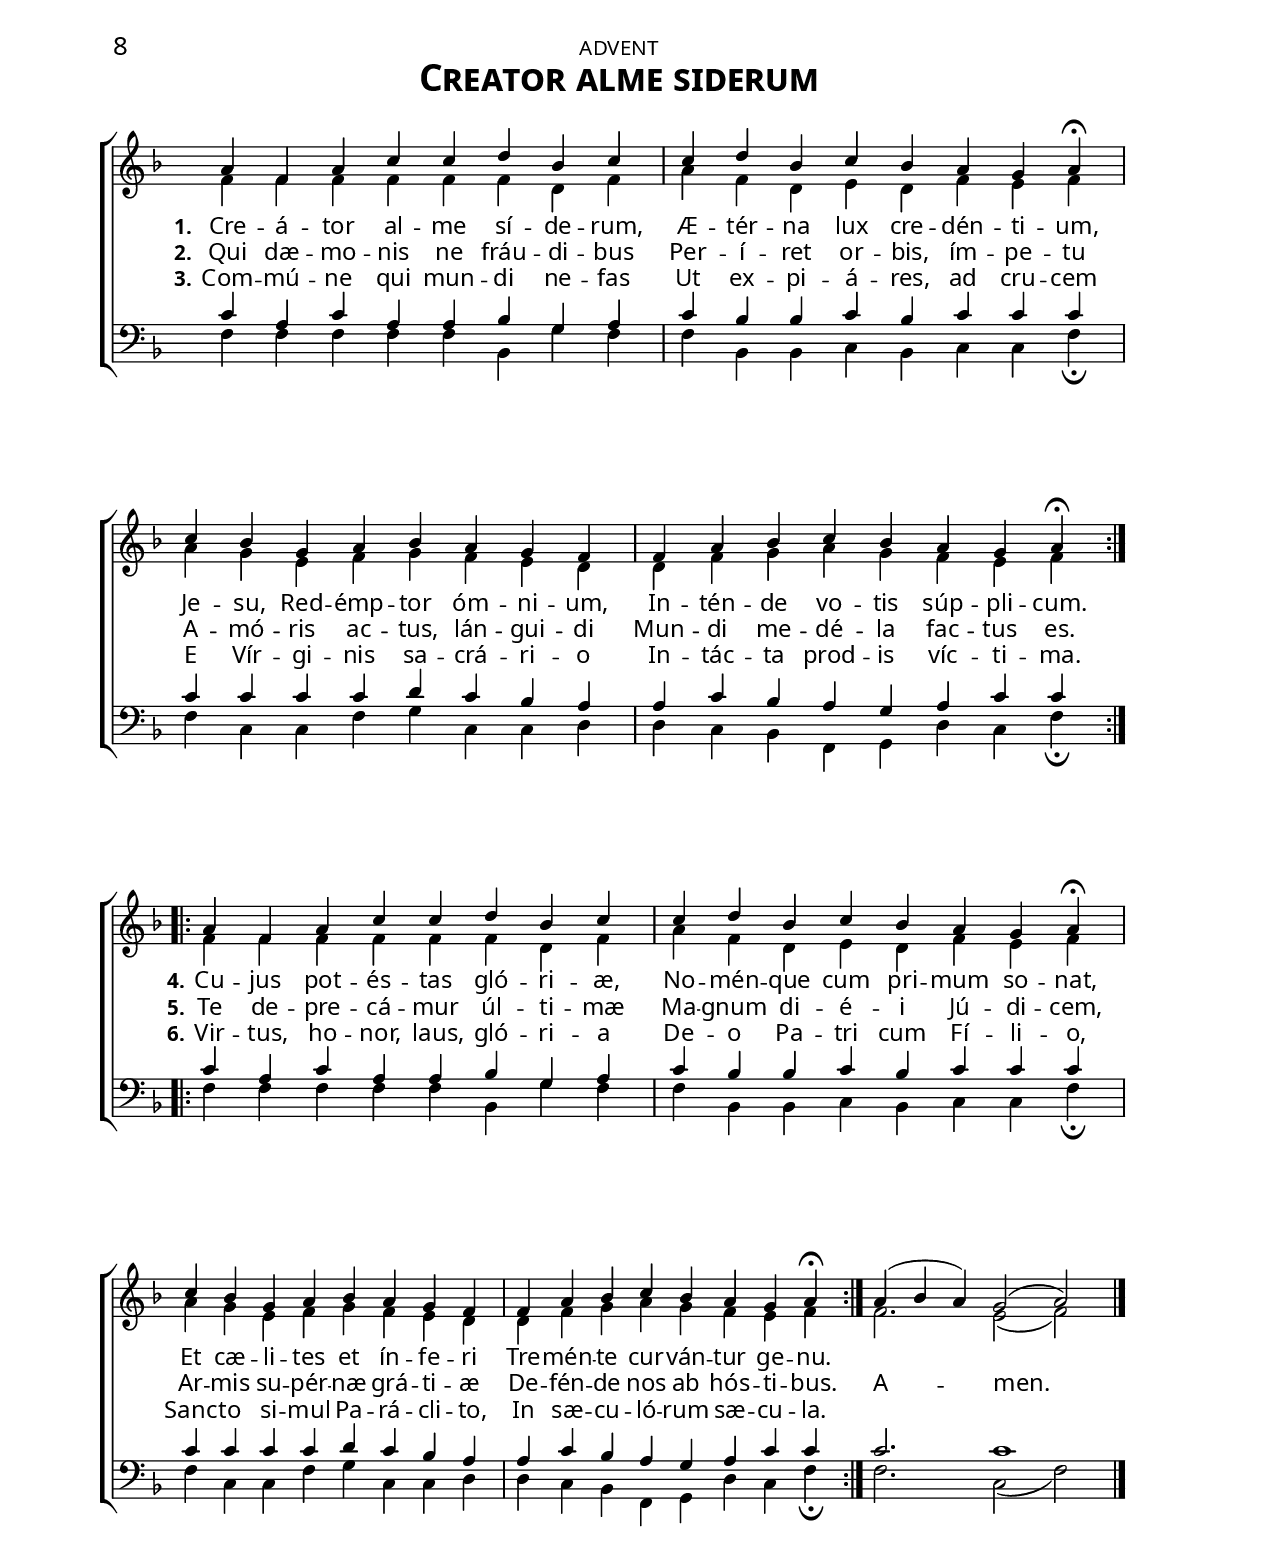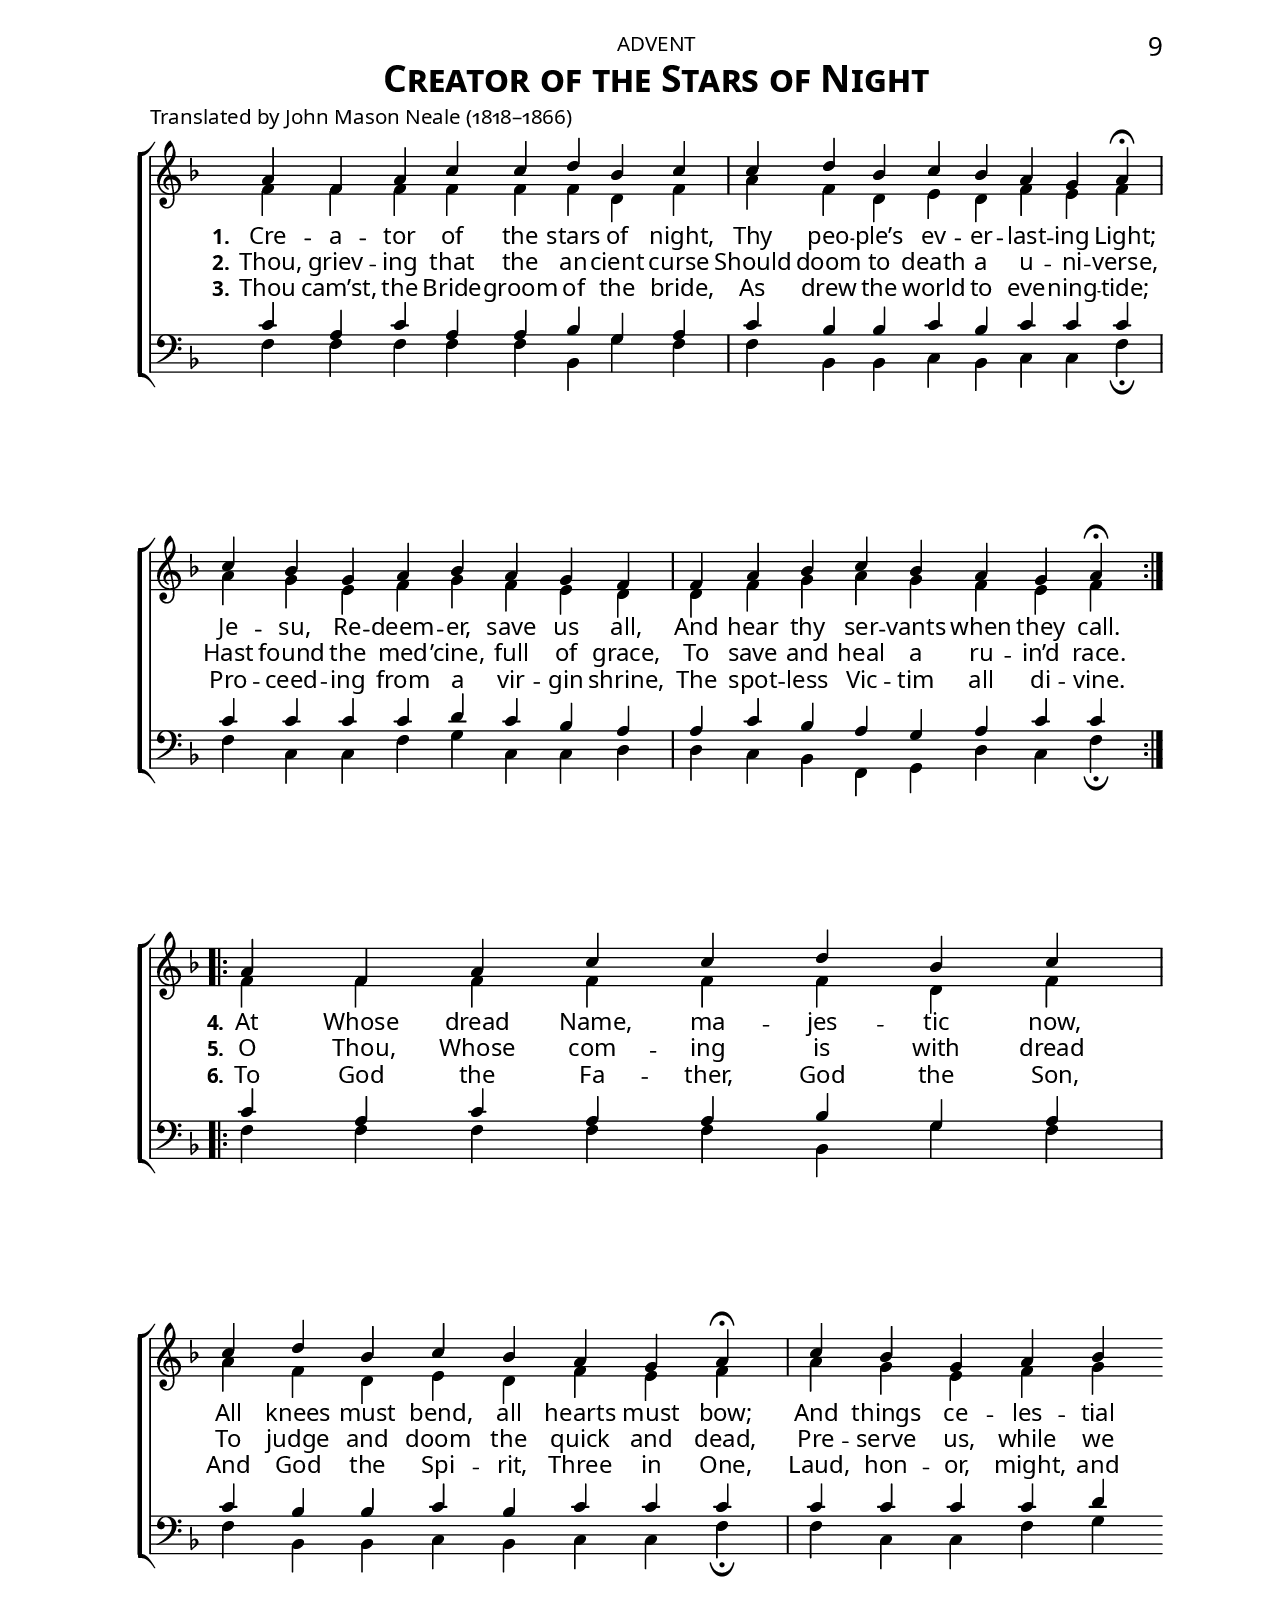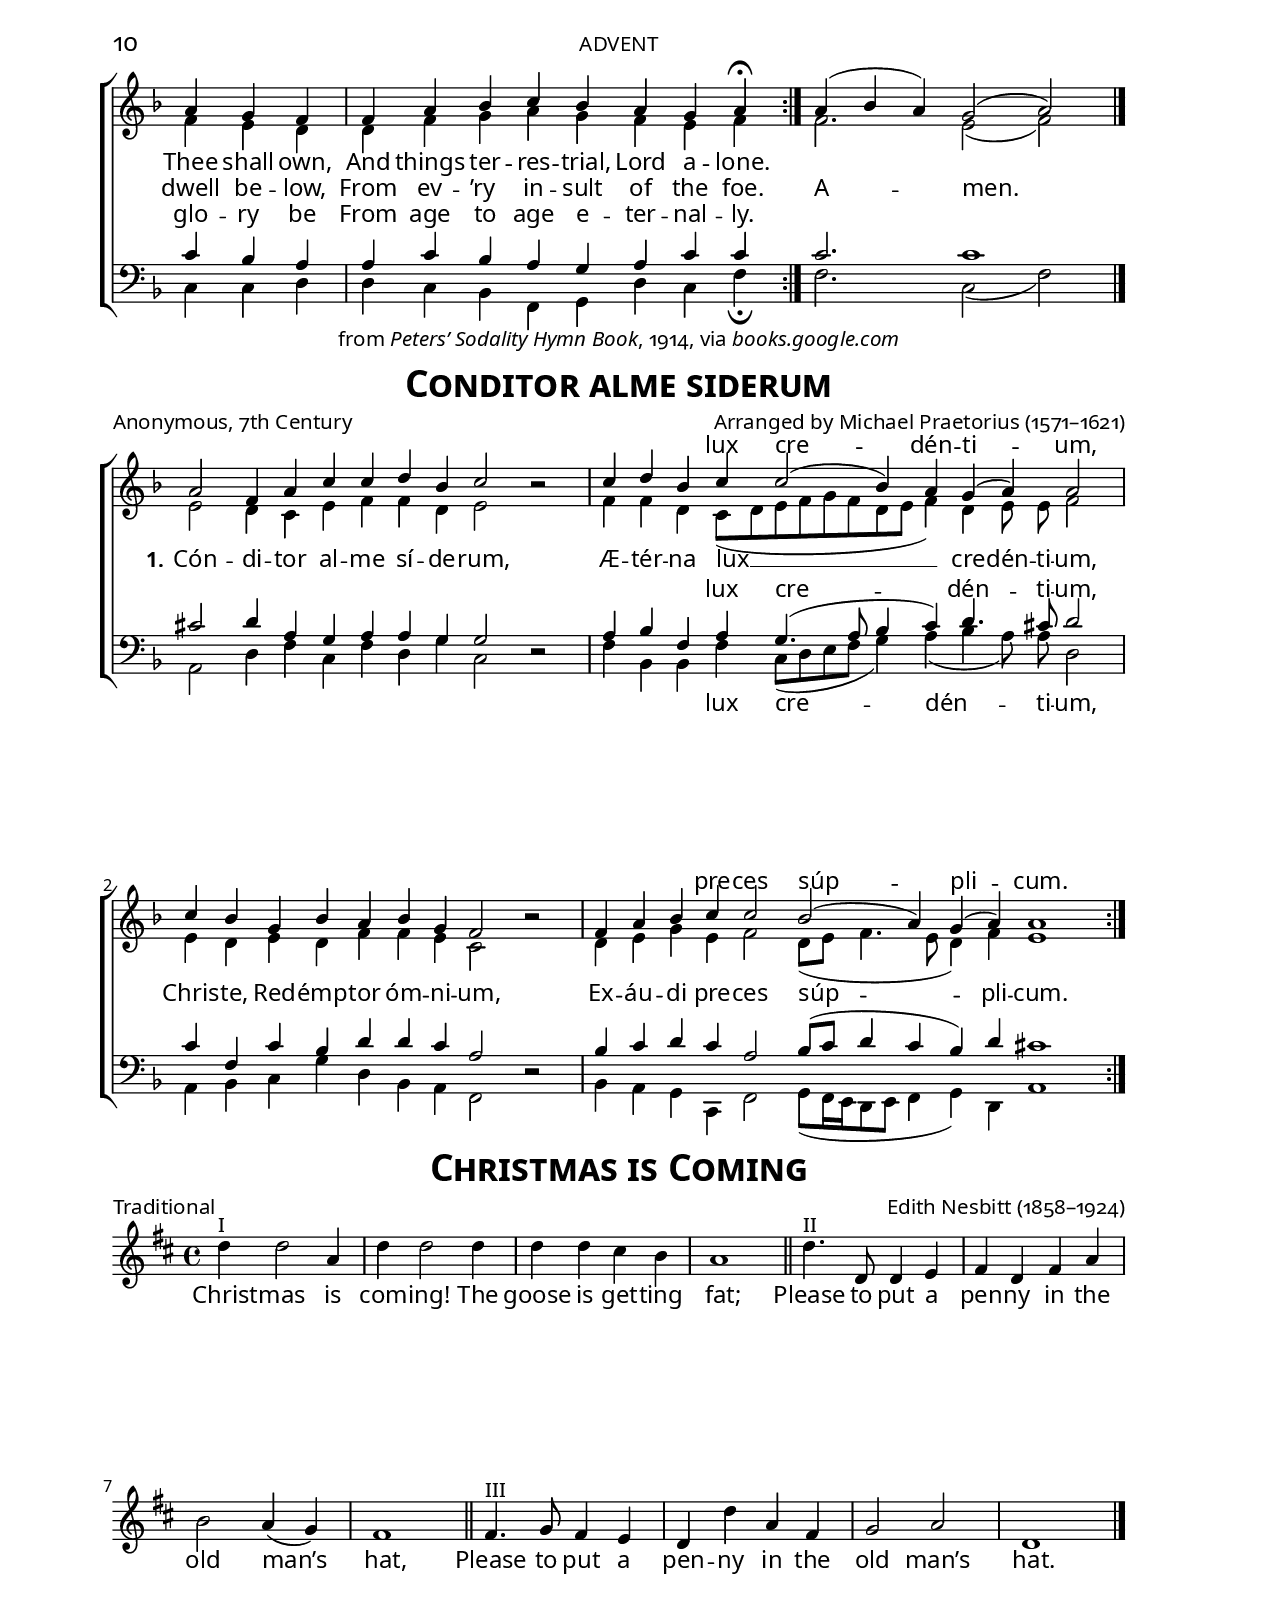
\version "2.14.2"
\include "util.ly"
\version "2.14.2"
#(set-global-staff-size 18) \paper{ #(define fonts (make-pango-font-tree "Garamond Premier Pro" "Garamond Premier Pro" "Garamond Premier Pro" (/ 18 20))) }
\header {tagline = ""}
\paper {
  print-all-headers = ##t
  paper-height = 11\in
  paper-width = 8.5\in
  indent = 0\in
  %system-system-spacing = #'((basic-distance . 10) (padding . 0))
  system-system-spacing =
    #'((basic-distance . 0)
       (minimum-distance . 0)
       (padding . -10)
       (stretchability . 100))
  score-markup-spacing =
    #'((basic-distance . 0)
       (minimum-distance . 0)
       (padding . 0)
       (stretchability . 0))
  markup-system-spacing =
    #'((basic-distance . 0)
       (minimum-distance . 0)
       (padding . 0)
       (stretchability . 0))
  ragged-last-bottom = ##f
  ragged-bottom = ##f
  two-sided = ##t
  inner-margin = 1\in
  outer-margin = 0.75\in
  top-margin = 0.26\in
  bottom-margin = 0.25\in
  first-page-number = #008
  print-first-page-number = ##t
  headerLine = \markup{\override #'(font-name . "Garamond Premier Pro") \smallCaps advent}
  oddHeaderMarkup = \markup\fill-line{
     \override #'(font-name . "Garamond Premier Pro")\abs-fontsize #12.5
     \combine 
        \fill-line{"" \on-the-fly #print-page-number-check-first
        \oldStylePageNum""
        }
        \fill-line{\headerLine}
  }
  evenHeaderMarkup = \markup {
     \override #'(font-name . "Garamond Premier Pro")\abs-fontsize #12.5
     \combine
        \on-the-fly #print-page-number-check-first
        \oldStylePageNum""
        \fill-line{\headerLine}
  }
}
global = {
  \key f \major
  \time 6/8
  \autoBeamOff
  \override DynamicLineSpanner #'staff-padding = #0.0
  \override DynamicLineSpanner #'Y-extent = #'(-1 . 1)
  \set Score.timing = ##f
}

sopMusic = \relative c'' {
  \repeat volta 2 {
    a4 f a
    c c d bes
    c \bar "|"
    c d bes
    c bes a g
    a\fermata \bar "|"
    
    c bes g
    a bes a g
    f \bar "|"
    f a bes
    c bes a g
    a\fermata
  }
}
sopAmen = \relative c'' {
  a4( bes a) g2( a) \bar "|."
}
sopWords = \lyricmode {
  
}

altoMusic = \relative c' {
  f4 f f
  f f f d
  f
  a f d
  e d f e
  f \bar "|"
  
  a g e
  f g f e
  d
  d f g
  a g f e
  f
}
altoAmen = \relative c' {
  f2. e2( f)
}
altoWords = \lyricmode {
  \dropLyricsIX
  \set stanza = #"1."
  Cre -- á -- tor al -- me sí -- de -- rum,
  Æ -- tér -- na lux cre -- dén -- ti -- um,
  Je -- su, Red -- émp -- tor óm -- ni -- um,
  In -- tén -- de vo -- tis súp -- pli -- cum.

  \set stanza = #"4."
  Cu -- jus pot -- és -- tas gló -- ri -- æ,
  No -- mén -- que cum pri -- mum so -- nat,
  Et cæ -- li -- tes et ín -- fe -- ri
  Tre -- mén -- te cur -- ván -- tur ge -- nu.
}
altoWordsII = \lyricmode {
  \dropLyricsIX
%\markup\italic
  \set stanza = #"2."
  Qui dæ -- mo -- nis ne fráu -- di -- bus
  Per -- í -- ret or -- bis, ím -- pe -- tu
  A -- mó -- ris ac -- tus, lán -- gui -- di
  Mun -- di me -- dé -- la fac -- tus es.

  \set stanza = #" 5."
  Te de -- pre -- cá -- mur úl -- ti -- mæ
  Ma -- gnum di -- é -- i Jú -- di -- cem,
  Ar -- mis su -- pér -- næ grá -- ti -- æ
  De -- fén -- de nos ab hós -- ti -- bus.

  A -- men.
}
altoWordsIII = \lyricmode {
  \dropLyricsIX
  \set stanza = #"3."
  Com -- mú -- ne qui mun -- di ne -- fas
  Ut ex -- pi -- á -- res, ad cru -- cem
  E Vír -- gi -- nis sa -- crá -- ri -- o
  In -- tác -- ta prod -- is víc -- ti -- ma.

  \set stanza = #" 6."
  Vir -- tus, ho -- nor, laus, gló -- ri -- a
  De -- o Pa -- tri cum Fí -- li -- o,
  Sanc -- to si -- mul Pa -- rá -- cli -- to,
  In sæ -- cu -- ló -- rum sæ -- cu -- la.
}
altoWordsIV = \lyricmode {
  \dropLyricsVII
  \set stanza = #"4. "
  \set ignoreMelismata = ##t
}
altoWordsV = \lyricmode {
  \dropLyricsVII
  \set stanza = #"5. "
  \set ignoreMelismata = ##t
}
altoWordsVI = \lyricmode {
  \dropLyricsVII
  \set stanza = #"6. "
  \set ignoreMelismata = ##t
}
tenorMusic = \relative c' {
  c4 a c
  a a bes g
  a
  c bes bes
  c bes c c
  c \bar "|"
  
  c c c
  c d c bes
  a
  a c bes
  a g a c
  c
}
tenorAmen = \relative c' {
  c2. c1
}
tenorWords = \lyricmode {

}

bassMusic = \relative c {
  f4 f f
  f f bes, g'
  f
  f bes, bes
  c bes c c
  f\fermata \bar "|"
  
  f c c
  f g c, c
  d
  d c bes
  f g d' c
  f\fermata
}
bassAmen = \relative c {
  f2. c2( f)
}
bassWords = \lyricmode {

}

pianoRH = \relative c' {
  
}
pianoLH = \relative c' {
  
}

\score {
  <<
   \new ChoirStaff <<
    \new Staff = women <<
      \new Voice = "sopranos" { \voiceOne << \global {\repeat unfold2 \sopMusic \sopAmen}>> }
      \new Voice = "altos" { \voiceTwo << \global {\repeat unfold2 \altoMusic \altoAmen} >> }
    >>
    \new Lyrics \with { alignAboveContext = #"women" \override VerticalAxisGroup #'nonstaff-relatedstaff-spacing = #'((basic-distance . 1))} \lyricsto "sopranos" \sopWords
    \new Lyrics = "altosVI"  \with { alignBelowContext = #"women" \override VerticalAxisGroup #'nonstaff-relatedstaff-spacing = #'((basic-distance . 1))} \lyricsto "altos" \altoWordsVI
    \new Lyrics = "altosV"  \with { alignBelowContext = #"women" \override VerticalAxisGroup #'nonstaff-relatedstaff-spacing = #'((basic-distance . 1))} \lyricsto "altos" \altoWordsV
    \new Lyrics = "altosIV"  \with { alignBelowContext = #"women" \override VerticalAxisGroup #'nonstaff-relatedstaff-spacing = #'((basic-distance . 1))} \lyricsto "altos" \altoWordsIV
    \new Lyrics = "altosIII"  \with { alignBelowContext = #"women" \override VerticalAxisGroup #'nonstaff-relatedstaff-spacing = #'((basic-distance . 1))} \lyricsto "altos" \altoWordsIII
    \new Lyrics = "altosII"  \with { alignBelowContext = #"women" \override VerticalAxisGroup #'nonstaff-relatedstaff-spacing = #'((basic-distance . 1))} \lyricsto "altos" \altoWordsII
    \new Lyrics = "altos"  \with { alignBelowContext = #"women" \override VerticalAxisGroup #'nonstaff-relatedstaff-spacing = #'((padding . -0.5))} \lyricsto "altos" \altoWords
   \new Staff = men <<
      \clef bass
      \new Voice = "tenors" { \voiceOne << \global {\repeat unfold2  \tenorMusic \tenorAmen} >> }
      \new Voice = "basses" { \voiceTwo << \global {\repeat unfold2 \bassMusic \bassAmen} >> }
    >>
    \new Lyrics \with { alignAboveContext = #"men" \override VerticalAxisGroup #'nonstaff-relatedstaff-spacing = #'((basic-distance . 1)) } \lyricsto "tenors" \tenorWords
    \new Lyrics \with { alignBelowContext = #"men" \override VerticalAxisGroup #'nonstaff-relatedstaff-spacing = #'((basic-distance . 1)) } \lyricsto "basses" \bassWords
  >>
%    \new PianoStaff << \new Staff { \new Voice { \pianoRH } } \new Staff { \clef "bass" \pianoLH } >>
  >>
  \layout {
  \context {
    \Lyrics
    \override LyricText #'font-size = #1.3
  }
    #(define fonts (make-pango-font-tree "Garamond Premier Pro" "Garamond Premier Pro" "Garamond Premier Pro" (/ 18 20)))
    \context {
      \Score
      %\override SpacingSpanner #'base-shortest-duration = #(ly:make-moment 1 8)
      %\override SpacingSpanner #'common-shortest-duration = #(ly:make-moment 1 4)
    }
    \context {
      % Remove all empty staves
      \Staff
      \RemoveEmptyStaves \override VerticalAxisGroup #'remove-first = ##t
      \remove "Time_signature_engraver"
    }
    \context {
      \Lyrics
      \override LyricText #'X-offset = #center-on-word
    }
  }
  \header {
    title = \markup{\override #'(font-name . "Garamond Premier Pro Semibold"){ \abs-fontsize #18 \smallCapsOldStyle"Creator alme siderum"}}
    %subtitle = \markup{\override #'(font-name . "Garamond Premier Pro"){ \abs-fontsize #12.5 "(Vesper Hymn for Sundays in Advent)"}}
    %arranger = \markup\oldStyleNum"Edited by Benjamin Bloomfield (1984–)"
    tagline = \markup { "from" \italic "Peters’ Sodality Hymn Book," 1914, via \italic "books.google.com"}
  }
}
\markup\vspace#0.5

















global = {
  \key f \major
  \time 6/8
  \autoBeamOff
  \override DynamicLineSpanner #'staff-padding = #0.0
  \override DynamicLineSpanner #'Y-extent = #'(-1 . 1)
  \set Score.timing = ##f
}

sopMusic = \relative c'' {
  \repeat volta 2 {
    a4 f a
    c c d bes
    c \bar "|"
    c d bes
    c bes a g
    a\fermata \bar "|"
    
    c bes g \bar""
    a bes \bar"" a g
    f \bar "|"
    f a bes
    c bes a g
    a\fermata
  }
}
sopAmen = \relative c'' {
  a4( bes a) g2( a) \bar "|."
}
sopWords = \lyricmode {
  
}

altoMusic = \relative c' {
  f4 f f
  f f f d
  f
  a f d
  e d f e
  f \bar "|"
  
  a g e
  f g f e
  d
  d f g
  a g f e
  f
}
altoAmen = \relative c' {
  f2. e2( f)
}
altoWords = \lyricmode {
  \dropLyricsIX
  \set stanza = #"1."
  Cre -- a -- tor of the stars of night,
  Thy peo -- ple’s ev -- er -- last -- ing Light;
  Je -- su, Re -- deem -- er, save us all,
  And hear thy ser -- vants when they call.

  \set stanza = #"4."
  At Whose dread Name, ma -- jes -- tic now,
  All knees must bend, all hearts must bow;
  And things ce -- les -- tial Thee shall own,
  And things ter -- res -- trial, Lord a -- lone.
}
altoWordsII = \lyricmode {
  \dropLyricsIX
%\markup\italic
  \set stanza = #"2."
  Thou, griev -- ing that the an -- cient curse
  Should doom to death a u -- ni -- verse,
  Hast found the med -- ’cine, full of grace,
  To save and heal a ru -- in’d race.
  
  \set stanza = #" 5."
  O Thou, Whose com -- ing is with dread
  To judge and doom the quick and dead,
  Pre -- serve us, while we dwell be -- low,
  From ev -- ’ry in -- sult of the foe.

  A -- men.
}
altoWordsIII = \lyricmode {
  \dropLyricsIX
  \set stanza = #"3."
  Thou cam’st, the Bride -- groom of the bride,
  As drew the world to eve -- ning -- tide;
  Pro -- ceed -- ing from a vir -- gin shrine,
  The spot -- less Vic -- tim all di -- vine.

  \set stanza = #" 6."
  To God the Fa -- ther, God the Son,
  And God the Spi -- rit, Three in One,
  Laud, hon -- or, might, and glo -- ry be
  From age to age e -- ter -- nal -- ly.
}
altoWordsIV = \lyricmode {
  \set stanza = #"4. "
  \set ignoreMelismata = ##t
}
altoWordsV = \lyricmode {
  \set stanza = #"5. "
  \set ignoreMelismata = ##t
}
altoWordsVI = \lyricmode {
  \set stanza = #"6. "
  \set ignoreMelismata = ##t
}
tenorMusic = \relative c' {
  c4 a c
  a a bes g
  a
  c bes bes
  c bes c c
  c \bar "|"
  
  c c c
  c d c bes
  a
  a c bes
  a g a c
  c
}
tenorAmen = \relative c' {
  c2. c1
}
tenorWords = \lyricmode {

}

bassMusic = \relative c {
  f4 f f
  f f bes, g'
  f
  f bes, bes
  c bes c c
  f\fermata \bar "|"
  
  f c c
  f g c, c
  d
  d c bes
  f g d' c
  f\fermata
}
bassAmen = \relative c {
  f2. c2( f)
}
bassWords = \lyricmode {

}

pianoRH = \relative c' {
  
}
pianoLH = \relative c' {
  
}

\score {
  <<
   \new ChoirStaff <<
    \new Staff = women <<
      \new Voice = "sopranos" { \voiceOne << \global {\repeat unfold2 \sopMusic \sopAmen}>> }
      \new Voice = "altos" { \voiceTwo << \global {\repeat unfold2 \altoMusic \altoAmen} >> }
    >>
    \new Lyrics \with { alignAboveContext = #"women" \override VerticalAxisGroup #'nonstaff-relatedstaff-spacing = #'((basic-distance . 1))} \lyricsto "sopranos" \sopWords
    \new Lyrics = "altosVI"  \with { alignBelowContext = #"women" \override VerticalAxisGroup #'nonstaff-relatedstaff-spacing = #'((basic-distance . 1))} \lyricsto "altos" \altoWordsVI
    \new Lyrics = "altosV"  \with { alignBelowContext = #"women" \override VerticalAxisGroup #'nonstaff-relatedstaff-spacing = #'((basic-distance . 1))} \lyricsto "altos" \altoWordsV
    \new Lyrics = "altosIV"  \with { alignBelowContext = #"women" \override VerticalAxisGroup #'nonstaff-relatedstaff-spacing = #'((basic-distance . 1))} \lyricsto "altos" \altoWordsIV
    \new Lyrics = "altosIII"  \with { alignBelowContext = #"women" \override VerticalAxisGroup #'nonstaff-relatedstaff-spacing = #'((basic-distance . 1))} \lyricsto "altos" \altoWordsIII
    \new Lyrics = "altosII"  \with { alignBelowContext = #"women" \override VerticalAxisGroup #'nonstaff-relatedstaff-spacing = #'((basic-distance . 1))} \lyricsto "altos" \altoWordsII
    \new Lyrics = "altos"  \with { alignBelowContext = #"women" \override VerticalAxisGroup #'nonstaff-relatedstaff-spacing = #'((padding . -0.5))} \lyricsto "altos" \altoWords
   \new Staff = men <<
      \clef bass
      \new Voice = "tenors" { \voiceOne << \global {\repeat unfold2  \tenorMusic \tenorAmen} >> }
      \new Voice = "basses" { \voiceTwo << \global {\repeat unfold2 \bassMusic \bassAmen} >> }
    >>
    \new Lyrics \with { alignAboveContext = #"men" \override VerticalAxisGroup #'nonstaff-relatedstaff-spacing = #'((basic-distance . 1)) } \lyricsto "tenors" \tenorWords
    \new Lyrics \with { alignBelowContext = #"men" \override VerticalAxisGroup #'nonstaff-relatedstaff-spacing = #'((basic-distance . 1)) } \lyricsto "basses" \bassWords
  >>
%    \new PianoStaff << \new Staff { \new Voice { \pianoRH } } \new Staff { \clef "bass" \pianoLH } >>
  >>
  \layout {
  \context {
    \Lyrics
    \override LyricText #'font-size = #1.3
  }
    \context {
      \Score
      %\override SpacingSpanner #'base-shortest-duration = #(ly:make-moment 1 8)
      %\override SpacingSpanner #'common-shortest-duration = #(ly:make-moment 1 4)
    }
    \context {
      % Remove all empty staves
      \Staff
      \RemoveEmptyStaves \override VerticalAxisGroup #'remove-first = ##t
      \remove "Time_signature_engraver"
    }
    \context {
      \Lyrics
      \override LyricText #'X-offset = #center-on-word
    }
  }
  \header {
    title = \markup{\override #'(font-name . "Garamond Premier Pro Semibold"){ \abs-fontsize #18 \smallCapsOldStyle"Creator of the Stars of Night"}}
    poet = \markup\oldStyleNum"Translated by John Mason Neale (1818–1866)"
    %arranger = \markup\oldStyleNum"Edited by Benjamin Bloomfield (1984–)"
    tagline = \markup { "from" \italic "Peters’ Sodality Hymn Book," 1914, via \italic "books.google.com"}
  }
}
\markup \fill-line{\concat{ "from " \italic "Peters’ Sodality Hymn Book" \oldStyleNum", 1914, via " \italic "books.google.com"}}
\markup\vspace#0




























%IF_NOT_6.14
global = {
  \key f \major
  \time 16/4
  \autoBeamOff
}

sopMusic = \relative c'' {
  \repeat volta 2 {
    \partial 4*12 a2 f4 a c c d bes c2 b\rest |
    \partial 4*12 c4 d bes c c2( bes4) a g( a) a2 |
    \partial 4*11 c4 bes g bes a bes g f2 b\rest |
    \partial 4*15 f4 a bes c c2 bes( a4) g( a) a1
  }
}
sopWords = \lyricmode {
  \repeat unfold 11 \skip1
  lux cre -- dén -- ti -- um,
  
  \repeat unfold 11 \skip1
  \dropLyricsIV
  pre -- ces súp -- pli -- cum.
}

altoMusic = \relative c' {
  \partial 4*12 e2 d4 c e f f d e2 s |
  \partial 4*12 f4 f d c8([ d e f g f d e] f4) d e8 e f2 |
  \partial 4*11 e4 d e d f f e c2 s |
  \partial 4*15 d4 e g e f2 d8[( e] f4. e8 d4) f e1 \bar ":|."
}
altoWords = \lyricmode {
  \dropLyricsVI
  \set stanza = #"1."
  Cón -- di -- tor al -- me sí -- de -- rum,
  Æ -- tér -- na lux __ cre -- dén -- ti -- um,
  \dropLyricsIX
  Chris -- te, Red -- émp -- tor óm -- ni -- um,
  Ex -- áu -- di pre -- ces súp -- pli -- cum.
}
altoWordsII = \lyricmode {
%\markup\italic
}
altoWordsIII = \lyricmode {
}
altoWordsIV = \lyricmode {
  
}

tenorMusic = \relative c' {
  \partial 4*12 cis2 d4 a g a a g g2 s |
  \partial 4*12 a4 bes f a g4.( a8 bes4 c) d4. cis8 d2 |
  \partial 4*11 c4 f, c' bes d d c a2 s |
  \partial 4*15 bes4 c d c a2 bes8([ c] d4 c bes) d cis1 \bar ":|."
}
tenorWords = \lyricmode {
  \repeat unfold 11 \skip1
  \dropLyricsIV
  lux cre -- dén -- ti -- um,
  
}
%  \repeat unfold 11 \skip1
%  pre -- ces súp -- pli -- cum.

bassMusic = \relative c {
  \partial 4*12 a2 d4 f c f d g c,2 d\rest |
  \partial 4*12 f4 bes, bes f' c8[( d e f] g4) a( bes a8) a d,2 |
  \partial 4*11 a4 bes c g' d bes a f2 d'\rest |
  \partial 4*15 bes4 a g c, f2 g8([ f16 e d8 e] f4 g) d a'1 \bar ":|."
}
bassWords = \lyricmode {
  \repeat unfold 11 \skip1
  lux cre -- dén -- ti -- um,
  
}
%  \repeat unfold 11 \skip1
%  pre -- ces súp -- pli -- cum.

\score {
  <<
   \new ChoirStaff <<
    \new Staff = women <<
      \new Voice = "sopranos" { \voiceOne << \global \sopMusic >> }
      \new Voice = "altos" { \voiceTwo << \global \altoMusic >> }
    >>
    \new Lyrics \with { alignAboveContext = #"women"  \override VerticalAxisGroup #'nonstaff-relatedstaff-spacing = #'((basic-distance . 1))} \lyricsto "sopranos" \sopWords
    \new Lyrics = "altosIV"  \with { alignBelowContext = #"women" \override VerticalAxisGroup #'nonstaff-relatedstaff-spacing = #'((basic-distance . 1))} \lyricsto "altos" \altoWordsIV
    \new Lyrics = "altosIII"  \with { alignBelowContext = #"women" \override VerticalAxisGroup #'nonstaff-relatedstaff-spacing = #'((basic-distance . 1))} \lyricsto "altos" \altoWordsIII
    \new Lyrics = "altosII"  \with { alignBelowContext = #"women" \override VerticalAxisGroup #'nonstaff-relatedstaff-spacing = #'((basic-distance . 1))} \lyricsto "altos" \altoWordsII
    \new Lyrics = "altos"  \with { alignBelowContext = #"women" \override VerticalAxisGroup #'nonstaff-relatedstaff-spacing = #'((padding . -0.5))} \lyricsto "altos" \altoWords
   \new Staff = men <<
      \clef bass
      \new Voice = "tenors" { \voiceOne << \global \tenorMusic >> }
      \new Voice = "basses" { \voiceTwo << \global \bassMusic >> }
    >>
    \new Lyrics \with { alignAboveContext = #"men" } \lyricsto "tenors" \tenorWords
    \new Lyrics \with { alignBelowContext = #"men" } \lyricsto "basses" \bassWords
  >>
%    \new PianoStaff << \new Staff { \new Voice { \pianoRH } } \new Staff { \clef "bass" \pianoLH } >>
  >>
  \layout {
  \context {
    \Lyrics
    \override LyricText #'font-size = #1.3
  }
    \context {
      \Score
      %\override SpacingSpanner #'base-shortest-duration = #(ly:make-moment 1 8)
      %\override SpacingSpanner #'common-shortest-duration = #(ly:make-moment 1 4)
    }
    \context {
      % Remove all empty staves
      \Staff
      \RemoveEmptyStaves \override VerticalAxisGroup #'remove-first = ##t
      \remove "Time_signature_engraver"
    }
    \context {
      \Lyrics
      \override LyricText #'X-offset = #center-on-word
    }
  }
  \header {
    title = \markup{\override #'(font-name . "Garamond Premier Pro Semibold"){ \abs-fontsize #18 \smallCapsOldStyle"Conditor alme siderum"}}
    poet = \markup\oldStyleNum"Anonymous, 7th Century"
    composer = \markup\oldStyleNum"Arranged by Michael Praetorius (1571–1621)"
    
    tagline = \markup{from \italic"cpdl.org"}
  }
}
%\markup\fill-line \center-align {\concat{"from "\italic"cpdl.org"}}
\markup\vspace#0
%END_IF_NOT_6.14


















global = {
  \key d \major
  \time 4/4
}

sopMusic = \relative c'' {
  d4^"I" d2 a4 |
  d d2 d4 |
  d d cis b |
  a1 \bar "||"
  
  d4.^"II" d,8 d4 e |
  fis d fis a |
  b2 a4( g) |
  fis1 \bar "||"
  
  fis4.^"III" g8 fis4 e |
  d d' a fis |
  g2 a |
  d,1 \bar "|."
}
sopWords = \lyricmode {
  \dropLyricsIV
  Christ -- mas is com -- ing! The goose is get -- ting fat;
  Please to put a pen -- ny in the old man’s hat,
  Please to put a pen -- ny in the old man’s hat.
}

\score {
  \new Staff = women << \new Voice = sopranos { \global \sopMusic }
    \new Lyrics \with { alignBelowContext = #"women" \override VerticalAxisGroup #'nonstaff-relatedstaff-spacing = #'((basic-distance . 1))} \lyricsto "sopranos" \sopWords
  >>
  \layout {
  \context {
    \Lyrics
    \override LyricText #'font-size = #1.3
  }
    \context {
      \Score
      %\override SpacingSpanner #'base-shortest-duration = #(ly:make-moment 1 8)
      %\override SpacingSpanner #'common-shortest-duration = #(ly:make-moment 1 4)
    }
    \context {
      % Remove all empty staves
      % \Staff \RemoveEmptyStaves \override VerticalAxisGroup #'remove-first = ##t
    }
    \context {
      \Lyrics
      \override LyricText #'X-offset = #center-on-word
    }
  }
  \header {
    title = \markup{\override #'(font-name . "Garamond Premier Pro Semibold"){ \abs-fontsize #18 \smallCapsOldStyle"Christmas is Coming"}}
    %subtitle = \markup{\override #'(font-name . "Garamond Premier Pro"){ \abs-fontsize #12.5 "(Three-part Round)"}}
    poet = \markup\oldStyleNum"Traditional"
    composer = \markup\oldStyleNum"Edith Nesbitt (1858–1924)"
  }
}

